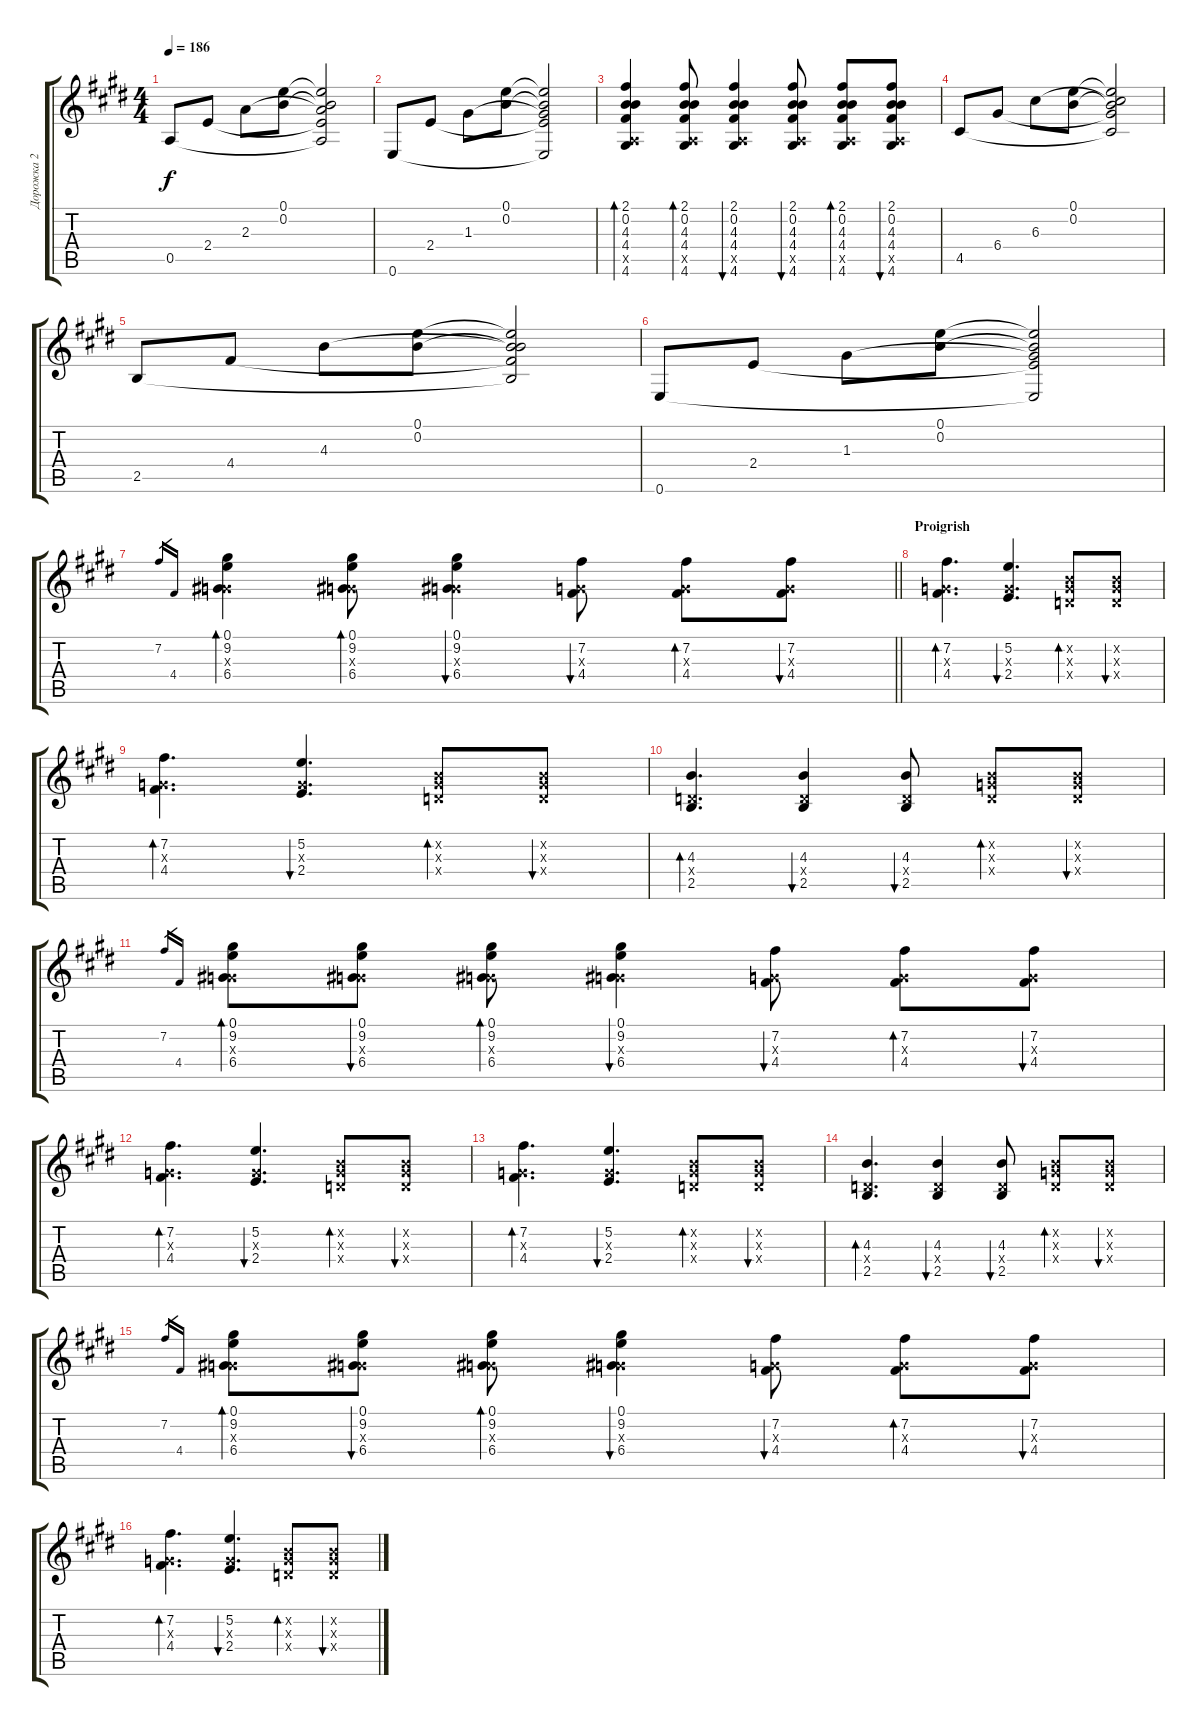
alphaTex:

\track ("Дорожка 2" "Дорожка 2") {instrument acousticguitarsteel}
\staff {score tabs}
\tuning (E4 B3 G3 D3 A2 E2) {hide}
\ts (4 4)
\tempo 186
\clef g2
\ks c#minor
0.5.8{dy f} 2.4.8 2.3.8 (0.1 0.2).8 (0.1{t} 0.2{t} 2.3{t} 2.4{t} 0.5{t}).2 |
0.6.8 2.4.8 1.3.8 (0.1 0.2).8 (0.1{t} 0.2{t} 1.3{t} 2.4{t} 0.6{t}).2 |
(2.1 0.2 4.3 4.4 0.5{x} 4.6).4{bd 60} (2.1 0.2 4.3 4.4 0.5{x} 4.6).8{bd 60} (2.1 0.2 4.3 4.4 0.5{x} 4.6).4{bu 60} (2.1 0.2 4.3 4.4 0.5{x} 4.6).8{bu 60} (2.1 0.2 4.3 4.4 0.5{x} 4.6).8{bd 60} (2.1 0.2 4.3 4.4 0.5{x} 4.6).8{bu 60} |
4.5.8 6.4.8 6.3.8 (0.1 0.2).8 (0.1{t} 0.2{t} 6.3{t} 6.4{t} 4.5{t}).2 |
2.5.8 4.4.8 4.3.8 (0.1 0.2).8 (0.1{t} 0.2{t} 4.3{t} 4.4{t} 2.5{t}).2 |
0.6.8 2.4.8 1.3.8 (0.1 0.2).8 (0.1{t} 0.2{t} 1.3{t} 2.4{t} 0.6{t}).2 |
\barLineRight lightlight
7.2.16{gr} 4.4.16{gr} (0.1 9.2 0.3{x} 6.4).4{bd 60} (0.1 9.2 0.3{x} 6.4).8{bd 60} (0.1 9.2 0.3{x} 6.4).4{bu 60} (7.2 0.3{x} 4.4).8{bu 60} (7.2 0.3{x} 4.4).8{bd 60} (7.2 0.3{x} 4.4).8{bu 60} |
\section ("" "Proigrish")
(7.2 0.3{x} 4.4).4{d bd 60} (5.2 0.3{x} 2.4).4{d bu 60} (0.2{x} 0.3{x} 0.4{x}).8{bd 60} (0.2{x} 0.3{x} 0.4{x}).8{bu 60} |
(7.2 0.3{x} 4.4).4{d bd 60} (5.2 0.3{x} 2.4).4{d bu 60} (0.2{x} 0.3{x} 0.4{x}).8{bd 60} (0.2{x} 0.3{x} 0.4{x}).8{bu 60} |
(4.3 0.4{x} 2.5).4{d bd 60} (4.3 0.4{x} 2.5).4{bu 60} (4.3 0.4{x} 2.5).8{bu 60} (0.2{x} 0.3{x} 0.4{x}).8{bd 60} (0.2{x} 0.3{x} 0.4{x}).8{bu 60} |
7.2.16{gr} 4.4.16{gr} (0.1 9.2 0.3{x} 6.4).8{bd 60} (0.1 9.2 0.3{x} 6.4).8{bu 60} (0.1 9.2 0.3{x} 6.4).8{bd 60} (0.1 9.2 0.3{x} 6.4).4{bu 60} (7.2 0.3{x} 4.4).8{bu 60} (7.2 0.3{x} 4.4).8{bd 60} (7.2 0.3{x} 4.4).8{bu 60} |
(7.2 0.3{x} 4.4).4{d bd 60} (5.2 0.3{x} 2.4).4{d bu 60} (0.2{x} 0.3{x} 0.4{x}).8{bd 60} (0.2{x} 0.3{x} 0.4{x}).8{bu 60} |
(7.2 0.3{x} 4.4).4{d bd 60} (5.2 0.3{x} 2.4).4{d bu 60} (0.2{x} 0.3{x} 0.4{x}).8{bd 60} (0.2{x} 0.3{x} 0.4{x}).8{bu 60} |
(4.3 0.4{x} 2.5).4{d bd 60} (4.3 0.4{x} 2.5).4{bu 60} (4.3 0.4{x} 2.5).8{bu 60} (0.2{x} 0.3{x} 0.4{x}).8{bd 60} (0.2{x} 0.3{x} 0.4{x}).8{bu 60} |
7.2.16{gr} 4.4.16{gr} (0.1 9.2 0.3{x} 6.4).8{bd 60} (0.1 9.2 0.3{x} 6.4).8{bu 60} (0.1 9.2 0.3{x} 6.4).8{bd 60} (0.1 9.2 0.3{x} 6.4).4{bu 60} (7.2 0.3{x} 4.4).8{bu 60} (7.2 0.3{x} 4.4).8{bd 60} (7.2 0.3{x} 4.4).8{bu 60} |
(7.2 0.3{x} 4.4).4{d bd 60} (5.2 0.3{x} 2.4).4{d bu 60} (0.2{x} 0.3{x} 0.4{x}).8{bd 60} (0.2{x} 0.3{x} 0.4{x}).8{bu 60}
